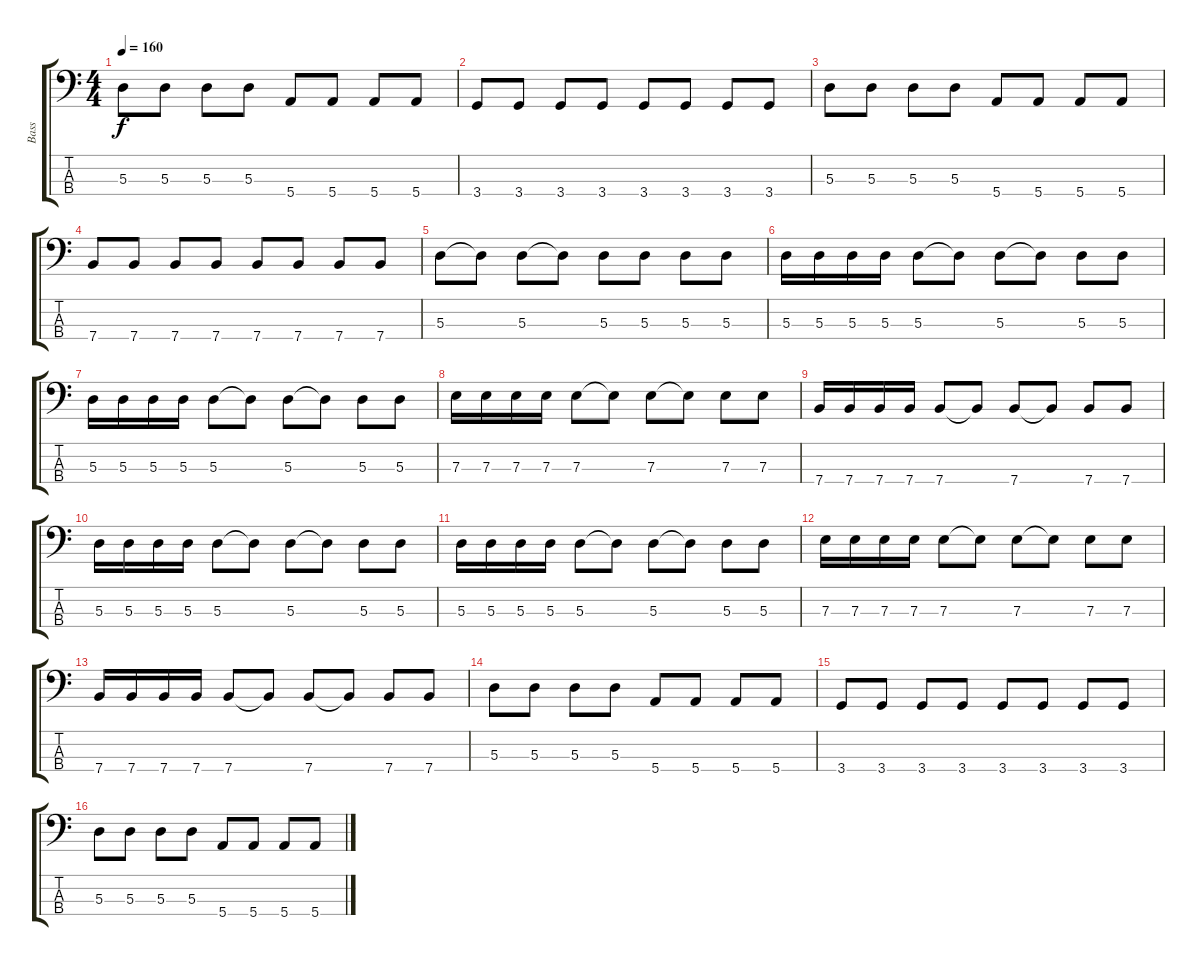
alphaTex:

\track ("Bass" "Bass") {instrument electricbasspick}
\staff {score tabs}
\tuning (G2 D2 A1 E1) {hide}
\ts (4 4)
\tempo 160
\clef f4
\ks c
5.3.8{dy f} 5.3.8 5.3.8 5.3.8 5.4.8 5.4.8 5.4.8 5.4.8 |
3.4.8 3.4.8 3.4.8 3.4.8 3.4.8 3.4.8 3.4.8 3.4.8 |
5.3.8 5.3.8 5.3.8 5.3.8 5.4.8 5.4.8 5.4.8 5.4.8 |
7.4.8 7.4.8 7.4.8 7.4.8 7.4.8 7.4.8 7.4.8 7.4.8 |
5.3.8 5.3{t}.8 5.3.8 5.3{t}.8 5.3.8 5.3.8 5.3.8 5.3.8 |
5.3.16 5.3.16 5.3.16 5.3.16 5.3.8 5.3{t}.8 5.3.8 5.3{t}.8 5.3.8 5.3.8 |
5.3.16 5.3.16 5.3.16 5.3.16 5.3.8 5.3{t}.8 5.3.8 5.3{t}.8 5.3.8 5.3.8 |
7.3.16 7.3.16 7.3.16 7.3.16 7.3.8 7.3{t}.8 7.3.8 7.3{t}.8 7.3.8 7.3.8 |
7.4.16 7.4.16 7.4.16 7.4.16 7.4.8 7.4{t}.8 7.4.8 7.4{t}.8 7.4.8 7.4.8 |
5.3.16 5.3.16 5.3.16 5.3.16 5.3.8 5.3{t}.8 5.3.8 5.3{t}.8 5.3.8 5.3.8 |
5.3.16 5.3.16 5.3.16 5.3.16 5.3.8 5.3{t}.8 5.3.8 5.3{t}.8 5.3.8 5.3.8 |
7.3.16 7.3.16 7.3.16 7.3.16 7.3.8 7.3{t}.8 7.3.8 7.3{t}.8 7.3.8 7.3.8 |
7.4.16 7.4.16 7.4.16 7.4.16 7.4.8 7.4{t}.8 7.4.8 7.4{t}.8 7.4.8 7.4.8 |
5.3.8 5.3.8 5.3.8 5.3.8 5.4.8 5.4.8 5.4.8 5.4.8 |
3.4.8 3.4.8 3.4.8 3.4.8 3.4.8 3.4.8 3.4.8 3.4.8 |
5.3.8 5.3.8 5.3.8 5.3.8 5.4.8 5.4.8 5.4.8 5.4.8
